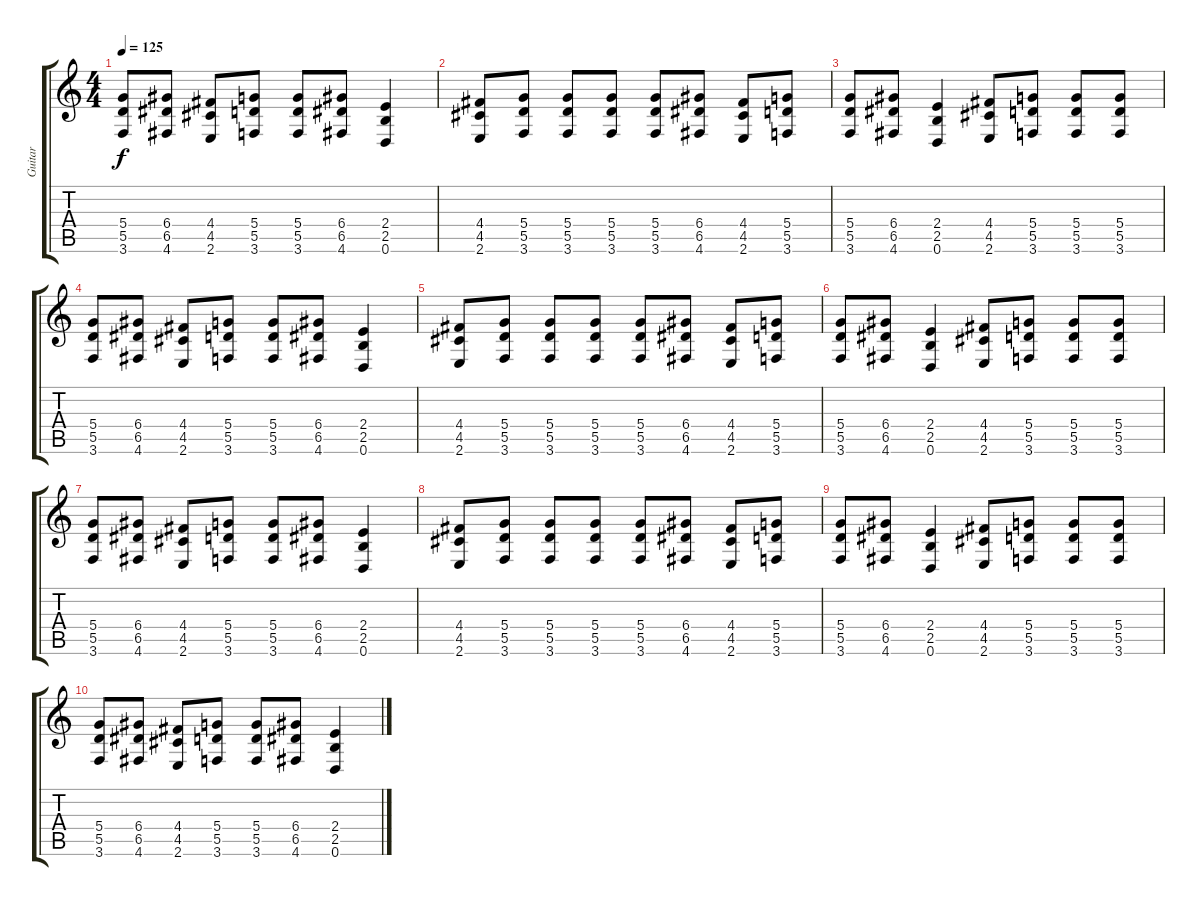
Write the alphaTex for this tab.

\track ("Guitar" "Guitar") {instrument distortionguitar}
\staff {score tabs}
\tuning (E4 B3 G3 D3 A2 D2) {hide}
\ts (4 4)
\tempo 125
\clef g2
\ks c
(5.4 5.5 3.6).8{dy f} (6.4 6.5 4.6).8 (4.4 4.5 2.6).8 (5.4 5.5 3.6).8 (5.4 5.5 3.6).8 (6.4 6.5 4.6).8 (2.4 2.5 0.6).4 |
(4.4 4.5 2.6).8 (5.4 5.5 3.6).8 (5.4 5.5 3.6).8 (5.4 5.5 3.6).8 (5.4 5.5 3.6).8 (6.4 6.5 4.6).8 (4.4 4.5 2.6).8 (5.4 5.5 3.6).8 |
(5.4 5.5 3.6).8 (6.4 6.5 4.6).8 (2.4 2.5 0.6).4 (4.4 4.5 2.6).8 (5.4 5.5 3.6).8 (5.4 5.5 3.6).8 (5.4 5.5 3.6).8 |
(5.4 5.5 3.6).8 (6.4 6.5 4.6).8 (4.4 4.5 2.6).8 (5.4 5.5 3.6).8 (5.4 5.5 3.6).8 (6.4 6.5 4.6).8 (2.4 2.5 0.6).4 |
(4.4 4.5 2.6).8 (5.4 5.5 3.6).8 (5.4 5.5 3.6).8 (5.4 5.5 3.6).8 (5.4 5.5 3.6).8 (6.4 6.5 4.6).8 (4.4 4.5 2.6).8 (5.4 5.5 3.6).8 |
(5.4 5.5 3.6).8 (6.4 6.5 4.6).8 (2.4 2.5 0.6).4 (4.4 4.5 2.6).8 (5.4 5.5 3.6).8 (5.4 5.5 3.6).8 (5.4 5.5 3.6).8 |
(5.4 5.5 3.6).8 (6.4 6.5 4.6).8 (4.4 4.5 2.6).8 (5.4 5.5 3.6).8 (5.4 5.5 3.6).8 (6.4 6.5 4.6).8 (2.4 2.5 0.6).4 |
(4.4 4.5 2.6).8 (5.4 5.5 3.6).8 (5.4 5.5 3.6).8 (5.4 5.5 3.6).8 (5.4 5.5 3.6).8 (6.4 6.5 4.6).8 (4.4 4.5 2.6).8 (5.4 5.5 3.6).8 |
(5.4 5.5 3.6).8 (6.4 6.5 4.6).8 (2.4 2.5 0.6).4 (4.4 4.5 2.6).8 (5.4 5.5 3.6).8 (5.4 5.5 3.6).8 (5.4 5.5 3.6).8 |
(5.4 5.5 3.6).8 (6.4 6.5 4.6).8 (4.4 4.5 2.6).8 (5.4 5.5 3.6).8 (5.4 5.5 3.6).8 (6.4 6.5 4.6).8 (2.4 2.5 0.6).4
